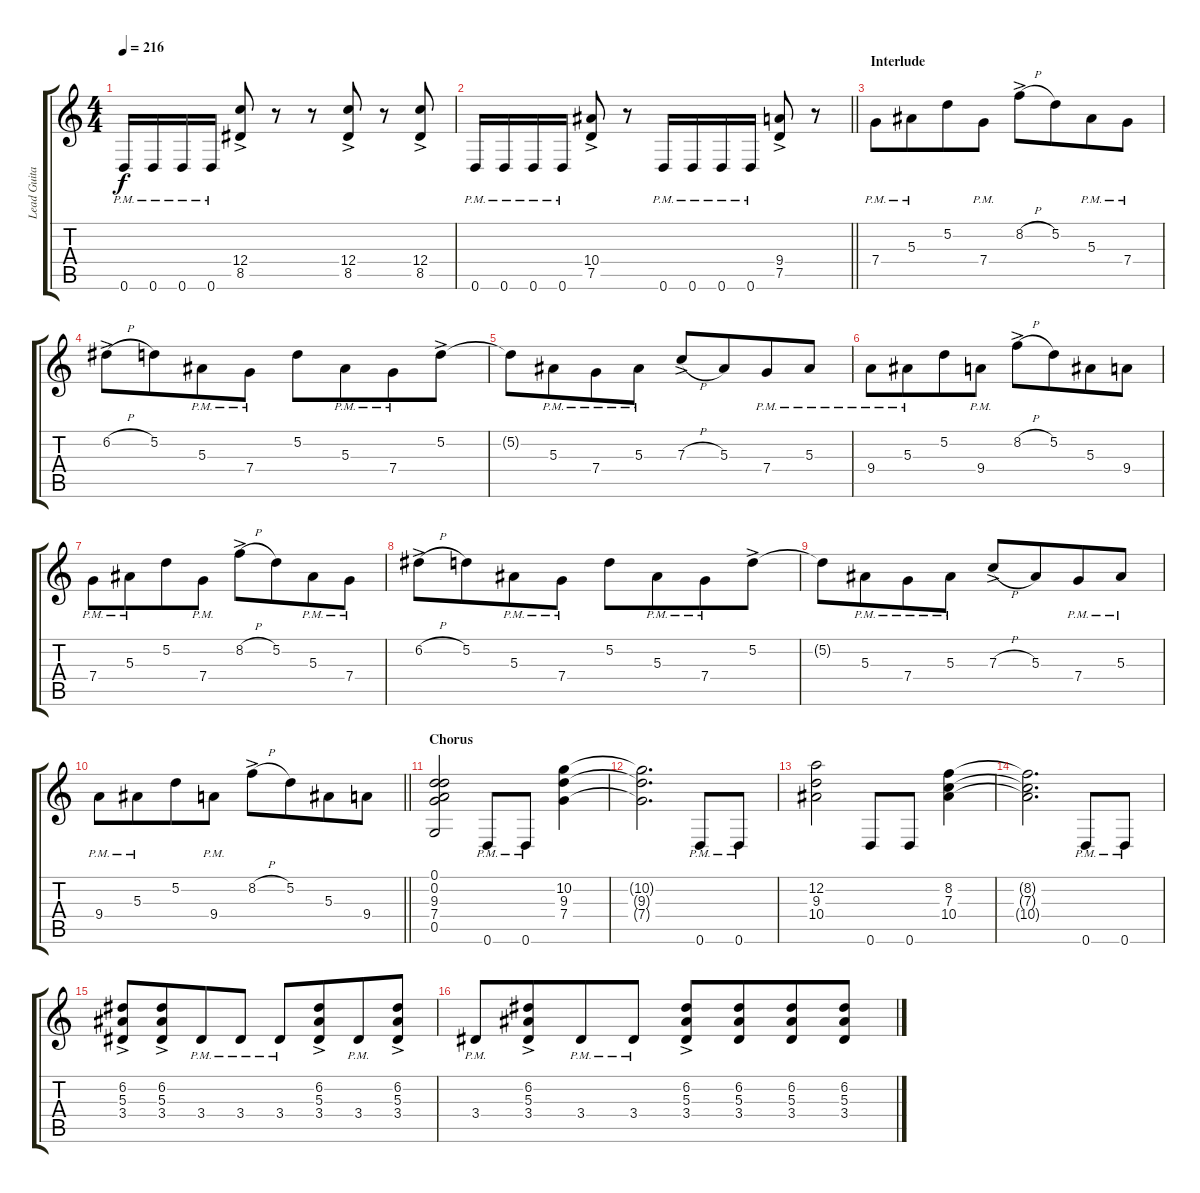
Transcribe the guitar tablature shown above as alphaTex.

\track ("Lead Guitar" "Lead Guita") {instrument distortionguitar}
\staff {score tabs}
\tuning (D4 A3 F3 C3 G2 D2) {hide}
\ts (4 4)
\tempo 216
\clef g2
\ks c
0.6{pm}.16{dy f} 0.6{pm}.16 0.6{pm}.16 0.6{pm}.16 (12.4{ac} 8.5{ac}).8 r.8 r.8 (12.4{ac} 8.5{ac}).8 r.8 (12.4{ac} 8.5{ac}).8 |
\barLineRight lightlight
0.6{pm}.16 0.6{pm}.16 0.6{pm}.16 0.6{pm}.16 (10.4{ac} 7.5{ac}).8 r.8 0.6{pm}.16 0.6{pm}.16 0.6{pm}.16 0.6{pm}.16 (9.4{ac} 7.5{ac}).8 r.8 |
\section ("" "Interlude")
7.4{pm}.8 5.3{pm}.8{beam merge} 5.2.8 7.4{pm}.8 8.2{h ac}.8 5.2.8{beam merge} 5.3{pm}.8 7.4{pm}.8 |
6.2{h ac}.8 5.2.8{beam merge} 5.3{pm}.8 7.4{pm}.8 5.2.8 5.3{pm}.8{beam merge} 7.4{pm}.8 5.2{ac}.8 |
5.2{t}.8 5.3{pm}.8{beam merge} 7.4{pm}.8 5.3{pm}.8 7.3{h ac}.8 5.3.8{beam merge} 7.4{pm}.8 5.3{pm}.8 |
9.4{pm}.8 5.3{pm}.8{beam merge} 5.2.8 9.4{pm}.8 8.2{h ac}.8 5.2.8{beam merge} 5.3.8 9.4.8 |
7.4{pm}.8 5.3{pm}.8{beam merge} 5.2.8 7.4{pm}.8 8.2{h ac}.8 5.2.8{beam merge} 5.3{pm}.8 7.4{pm}.8 |
6.2{h ac}.8 5.2.8{beam merge} 5.3{pm}.8 7.4{pm}.8 5.2.8 5.3{pm}.8{beam merge} 7.4{pm}.8 5.2{ac}.8 |
5.2{t}.8 5.3{pm}.8{beam merge} 7.4{pm}.8 5.3{pm}.8 7.3{h ac}.8 5.3.8{beam merge} 7.4{pm}.8 5.3{pm}.8 |
\barLineRight lightlight
9.4{pm}.8 5.3{pm}.8{beam merge} 5.2.8 9.4{pm}.8 8.2{h ac}.8 5.2.8{beam merge} 5.3.8 9.4.8 |
\section ("" "Chorus")
(0.1 0.2 9.3 7.4 0.5).2 0.6{pm}.8 0.6{pm}.8 (10.2 9.3 7.4).4 |
(10.2{t} 9.3{t} 7.4{t}).2{d} 0.6{pm}.8 0.6{pm}.8 |
(12.2 9.3 10.4).2 0.6.8 0.6.8 (8.2 7.3 10.4).4 |
(8.2{t} 7.3{t} 10.4{t}).2{d} 0.6{pm}.8 0.6{pm}.8 |
(6.2{ac} 5.3{ac} 3.4{ac}).8 (6.2{ac} 5.3{ac} 3.4{ac}).8{beam merge} 3.4{pm}.8 3.4{pm}.8 3.4{pm}.8 (6.2{ac} 5.3{ac} 3.4{ac}).8{beam merge} 3.4{pm}.8 (6.2{ac} 5.3{ac} 3.4{ac}).8 |
3.4{pm}.8 (6.2{ac} 5.3{ac} 3.4{ac}).8{beam merge} 3.4{pm}.8 3.4{pm}.8 (6.2{ac} 5.3{ac} 3.4{ac}).8 (6.2 5.3 3.4).8{beam merge} (6.2 5.3 3.4).8 (6.2 5.3 3.4).8
